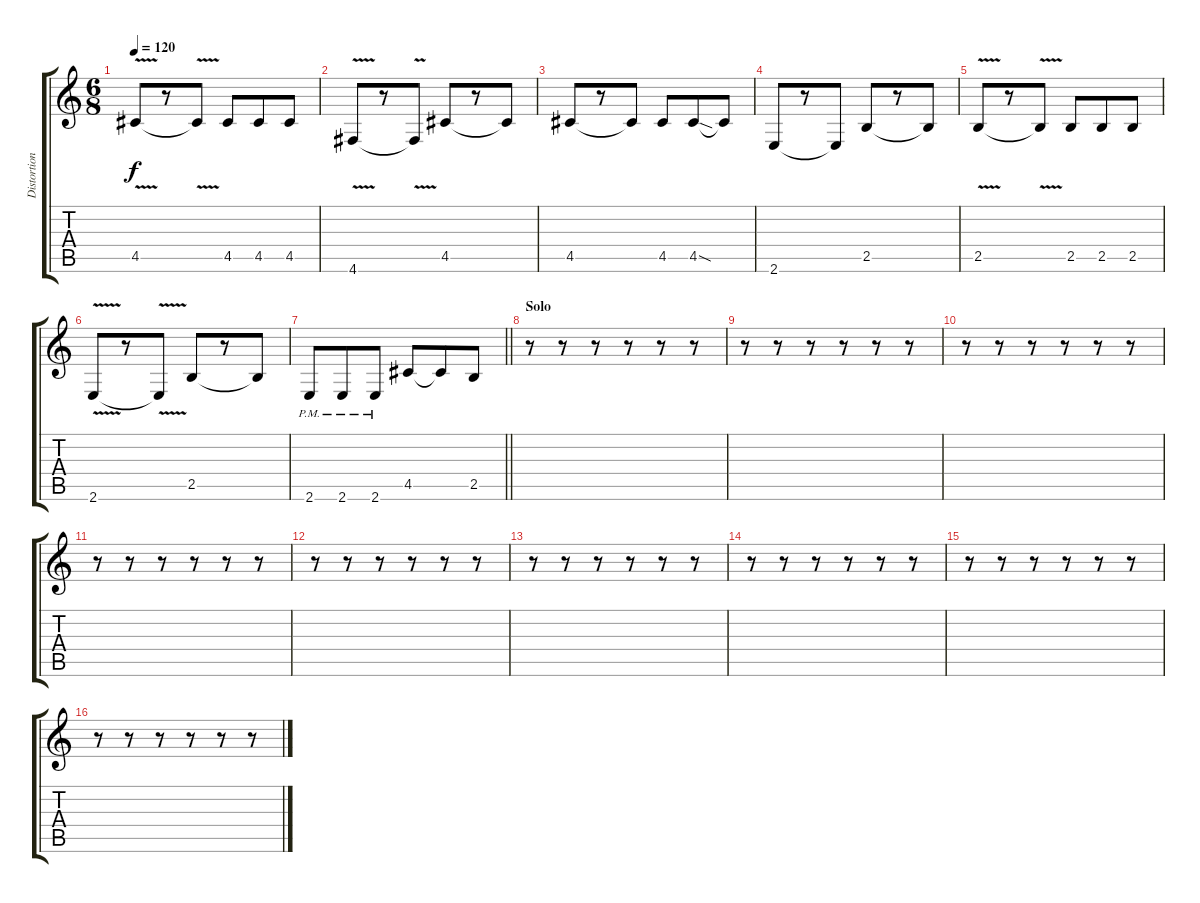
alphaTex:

\track ("Distortion" "Distortion") {instrument distortionguitar}
\staff {score tabs}
\tuning (E4 B3 G3 D3 A2 D2) {hide}
\ts (6 8)
\tempo 120
\clef g2
\ks c
4.5{v}.8{dy f} r.8 4.5{t}.8 4.5.8 4.5.8 4.5.8 |
4.6{v}.8 r.8 4.6{t}.8 4.5.8 r.8 4.5{t}.8 |
4.5.8 r.8 4.5{t}.8 4.5.8 4.5{sod}.8 4.5{t}.8 |
2.6.8 r.8 2.6{t}.8 2.5.8 r.8 2.5{t}.8 |
2.5{v}.8 r.8 2.5{t}.8 2.5.8 2.5.8 2.5.8 |
2.6{v}.8 r.8 2.6{t}.8 2.5.8 r.8 2.5{t}.8 |
\barLineRight lightlight
2.6{pm}.8 2.6{pm}.8 2.6{pm}.8 4.5.8 4.5{t}.8 2.5.8 |
\section ("" "Solo")
r.8 r.8 r.8 r.8 r.8 r.8 |
r.8 r.8 r.8 r.8 r.8 r.8 |
r.8 r.8 r.8 r.8 r.8 r.8 |
r.8 r.8 r.8 r.8 r.8 r.8 |
r.8 r.8 r.8 r.8 r.8 r.8 |
r.8 r.8 r.8 r.8 r.8 r.8 |
r.8 r.8 r.8 r.8 r.8 r.8 |
r.8 r.8 r.8 r.8 r.8 r.8 |
r.8 r.8 r.8 r.8 r.8 r.8
